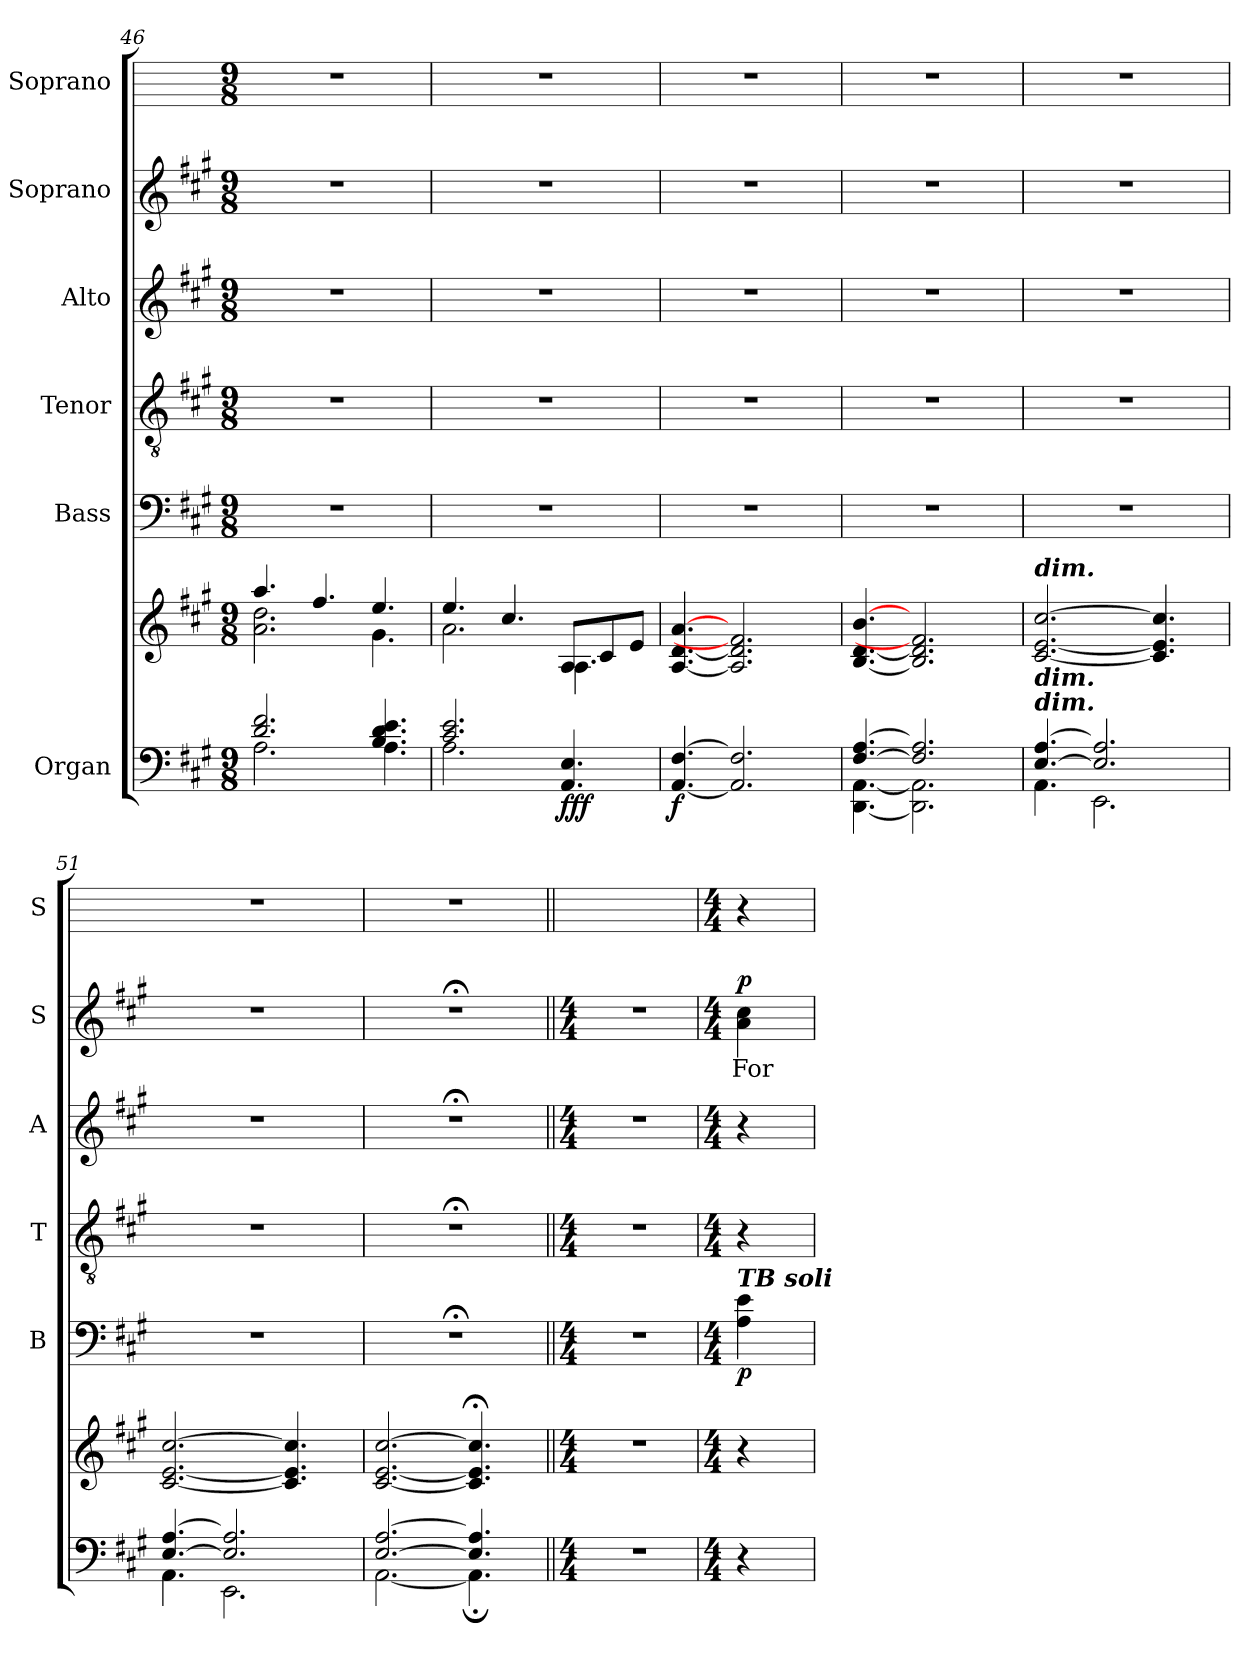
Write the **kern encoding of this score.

**kern	**kern	**dynam	**kern	**dynam	**kern	**kern	**kern	**text	**dynam	**kern
*part6	*part6	*part6	*part5	*part5	*part4	*part3	*part2	*part2	*part2	*part1
*staff7	*staff6	*staff6/7	*staff5	*staff5	*staff4	*staff3	*staff2	*staff2	*staff2	*staff1
*I"Organ	*	*	*I"Bass	*	*I"Tenor	*I"Alto	*I"Soprano	*	*	*I"Soprano
*	*	*	*I'B	*	*I'T	*I'A	*I'S	*	*	*I'S
*clefF4	*clefG2	*	*clefF4	*	*clefGv2	*clefG2	*clefG2	*	*	*
*k[f#c#g#]	*k[f#c#g#]	*	*k[f#c#g#]	*	*k[f#c#g#]	*k[f#c#g#]	*k[f#c#g#]	*	*	*
*A:	*A:	*	*A:	*	*A:	*A:	*A:	*	*	*
*M9/8	*M9/8	*	*M9/8	*	*M9/8	*M9/8	*M9/8	*	*	*M9/8
=46	=46	=46	=46	=46	=46	=46	=46	=46	=46	=46
*^	*^	*	*	*	*	*	*	*	*	*
!	!	!	!	!	!LO:N:vis=1	!	!LO:N:vis=1	!LO:N:vis=1	!LO:N:vis=1	!	!	!
2.d/ 2.f#/	2.A\	4.aa/	2.a\ 2.dd\	.	8%9r	.	8%9r	8%9r	8%9r	.	.	8%9r
.	.	4.ff#/	.	.	.	.	.	.	.	.	.	.
4.B/ 4.d/ 4.e/	4.A\	4.ee/	4.g#\	.	.	.	.	.	.	.	.	.
=47	=47	=47	=47	=47	=47	=47	=47	=47	=47	=47	=47	=47
!	!	!	!	!	!LO:N:vis=1	!	!LO:N:vis=1	!LO:N:vis=1	!LO:N:vis=1	!	!	!
2.c#/ 2.e/	2.A\	4.ee/	2.a\	.	8%9r	.	8%9r	8%9r	8%9r	.	.	8%9r
.	.	4.cc#/	.	.	.	.	.	.	.	.	.	.
!	!	!	!	!LO:DY:b=2	!	!	!	!	!	!	!	!
!	!	!	!	!LO:DY:n=1:b	!	!	!	!	!	!	!	!
!	!	!	!	!LO:DY:n=2:b	!	!	!	!	!	!	!	!
4.ryy	4.AA/ 4.E/	8AL	4.A\	f f f	.	.	.	.	.	.	.	.
.	.	8c#	.	.	.	.	.	.	.	.	.	.
.	.	8eJ	.	.	.	.	.	.	.	.	.	.
=48	=48	=48	=48	=48	=48	=48	=48	=48	=48	=48	=48	=48
!	!	!	!	!LO:DY:b=2	!LO:N:vis=1	!	!LO:N:vis=1	!LO:N:vis=1	!LO:N:vis=1	!	!	!
[4.AA/ [4.F#/	1ryy	[4.A [4.d [4.a	1ryy	f	8%9r	.	8%9r	8%9r	8%9r	.	.	8%9r
2.AA/] 2.F#/]	.	2.A] 2.d] 2.f#]	.	.	.	.	.	.	.	.	.	.
.	8ryy	.	8ryy	.	.	.	.	.	.	.	.	.
=49	=49	=49	=49	=49	=49	=49	=49	=49	=49	=49	=49	=49
!	!	!	!	!	!LO:N:vis=1	!	!LO:N:vis=1	!LO:N:vis=1	!LO:N:vis=1	!	!	!
[4.F#/ [4.A/	[4.DD\ [4.AA\	[4.B/ [4.d/ [4.b/	1ryy	.	8%9r	.	8%9r	8%9r	8%9r	.	.	8%9r
2.F#/] 2.A/]	2.DD\] 2.AA\]	2.B] 2.d] 2.f#]	.	.	.	.	.	.	.	.	.	.
.	.	.	8ryy	.	.	.	.	.	.	.	.	.
=50	=50	=50	=50	=50	=50	=50	=50	=50	=50	=50	=50	=50
!	!	!LO:TX:a:Bi:t=dim.	!	!	!	!	!	!	!	!	!	!
!LO:TX:a:Bi:t=dim.	!	!	!	!	!	!	!	!	!	!	!	!
!LO:TX:a:Bi:t=dim.	!	!	!	!	!	!	!	!	!	!	!	!
!	!	!	!	!	!LO:N:vis=1	!	!LO:N:vis=1	!LO:N:vis=1	!LO:N:vis=1	!	!	!
[4.E/ [4.A/	4.AA\	[2.c# [2.e [2.cc#	1ryy	.	8%9r	.	8%9r	8%9r	8%9r	.	.	8%9r
2.E/] 2.A/]	2.EE\	.	.	.	.	.	.	.	.	.	.	.
.	.	4.c#] 4.e] 4.cc#]	.	.	.	.	.	.	.	.	.	.
.	.	.	8ryy	.	.	.	.	.	.	.	.	.
=51	=51	=51	=51	=51	=51	=51	=51	=51	=51	=51	=51	=51
!	!	!	!	!	!LO:N:vis=1	!	!LO:N:vis=1	!LO:N:vis=1	!LO:N:vis=1	!	!	!
[4.E/ [4.A/	4.AA\	[2.c# [2.e [2.cc#	1ryy	.	8%9r	.	8%9r	8%9r	8%9r	.	.	8%9r
2.E/] 2.A/]	2.EE\	.	.	.	.	.	.	.	.	.	.	.
.	.	4.c#] 4.e] 4.cc#]	.	.	.	.	.	.	.	.	.	.
.	.	.	8ryy	.	.	.	.	.	.	.	.	.
=52	=52	=52	=52	=52	=52	=52	=52	=52	=52	=52	=52	=52
!	!	!	!	!	!LO:N:vis=1	!	!LO:N:vis=1	!LO:N:vis=1	!LO:N:vis=1	!	!	!
[2.E/ [2.A/	[2.AA\	[2.c# [2.e [2.cc#	1ryy	.	8%9r;<	.	8%9r;<	8%9r;<	8%9r;<	.	.	8%9r
4.E/] 4.A/]	4.AA;\]	4.c#];< 4.e];< 4.cc#];<	.	.	.	.	.	.	.	.	.	.
.	.	.	8ryy	.	.	.	.	.	.	.	.	.
*v	*v	*	*	*	*	*	*	*	*	*	*	*
*	*v	*v	*	*	*	*	*	*	*	*	*
=53||	=53||	=53||	=53||	=53||	=53||	=53||	=53||	=53||	=53||	=53||
*M4/4	*M4/4	*	*M4/4	*	*M4/4	*M4/4	*M4/4	*	*	*
1r	1r	.	1r	.	1r	1r	1r	.	.	1ryy
!!LO:LB:g=z
=54	=54	=54	=54	=54	=54	=54	=54	=54	=54	=54
*M4/4	*M4/4	*	*M4/4	*	*M4/4	*M4/4	*M4/4	*	*	*M4/4
*^	*	*	*	*	*	*	*	*	*	*
!	!	!	!	!	!	!	!	!LO:TX:b:Bi:t=SA soli	!	!	!
!	!	!	!	!	!	!	!	!LO:TX:a:Bi:t=andante	!	!	!
!	!	!	!	!LO:TX:a:Bi:t=TB soli	!	!	!	!	!	!	!
!	!	!	!	!	!LO:DY:b	!	!	!	!LO:LY:b	!LO:DY:b	!
*	*	*	*	*	*	*	*	*^	*	*	*
4r	4ryy	4r	.	4A 4e	p	4r	4r	4a 4cc#	4ryy	For	p	4r
*v	*v	*	*	*	*	*	*	*v	*v	*	*	*
=	=	=	=	=	=	=	=	=	=	=
*-	*-	*-	*-	*-	*-	*-	*-	*-	*-	*-
